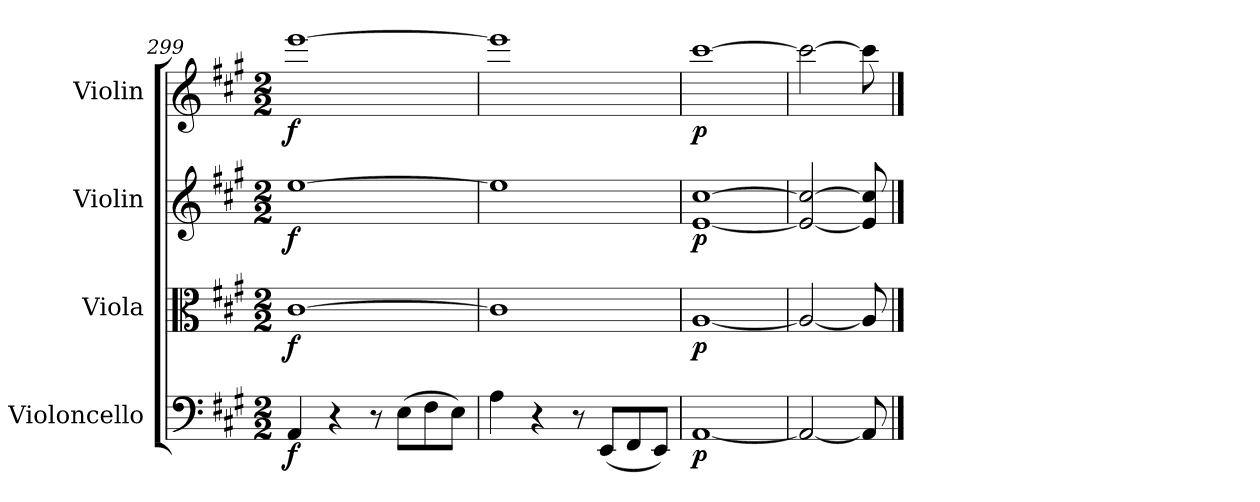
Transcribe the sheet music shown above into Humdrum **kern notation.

**kern	**dynam	**kern	**dynam	**kern	**dynam	**kern	**dynam
*part4	*part4	*part3	*part3	*part2	*part2	*part1	*part1
*staff4	*staff4	*staff3	*staff3	*staff2	*staff2	*staff1	*staff1
*I"Violoncello	*	*I"Viola	*	*I"Violin	*	*I"Violin	*
*I'Vc	*	*I'Vla	*	*I'Vln	*	*I'Vln	*
*clefF4	*	*clefC3	*	*clefG2	*	*clefG2	*
*k[f#c#g#]	*	*k[f#c#g#]	*	*k[f#c#g#]	*	*k[f#c#g#]	*
*A:	*	*A:	*	*A:	*	*A:	*
*M2/2	*	*M2/2	*	*M2/2	*	*M2/2	*
=299	=299	=299	=299	=299	=299	=299	=299
4AA/	f	[1c#	f	[1ee	f	[1eee	f
4r	.	.	.	.	.	.	.
8r	.	.	.	.	.	.	.
(8E\L	.	.	.	.	.	.	.
8F#\	.	.	.	.	.	.	.
8E\J)	.	.	.	.	.	.	.
=300	=300	=300	=300	=300	=300	=300	=300
4A\	.	1c#]	.	1ee]	.	1eee]	.
4r	.	.	.	.	.	.	.
8r	.	.	.	.	.	.	.
(8EE/L	.	.	.	.	.	.	.
8FF#/	.	.	.	.	.	.	.
8EE/J)	.	.	.	.	.	.	.
=301	=301	=301	=301	=301	=301	=301	=301
[1AA	p	[1A	p	[1e [1cc#	p	[1ccc#	p
=302	=302	=302	=302	=302	=302	=302	=302
2AA/_	.	2A/_	.	2e_/ 2cc#_/	.	2ccc#\_	.
8AA/]	.	8A/]	.	8e]/ 8cc#]/	.	8ccc#\]	.
==	==	==	==	==	==	==	==
*-	*-	*-	*-	*-	*-	*-	*-
